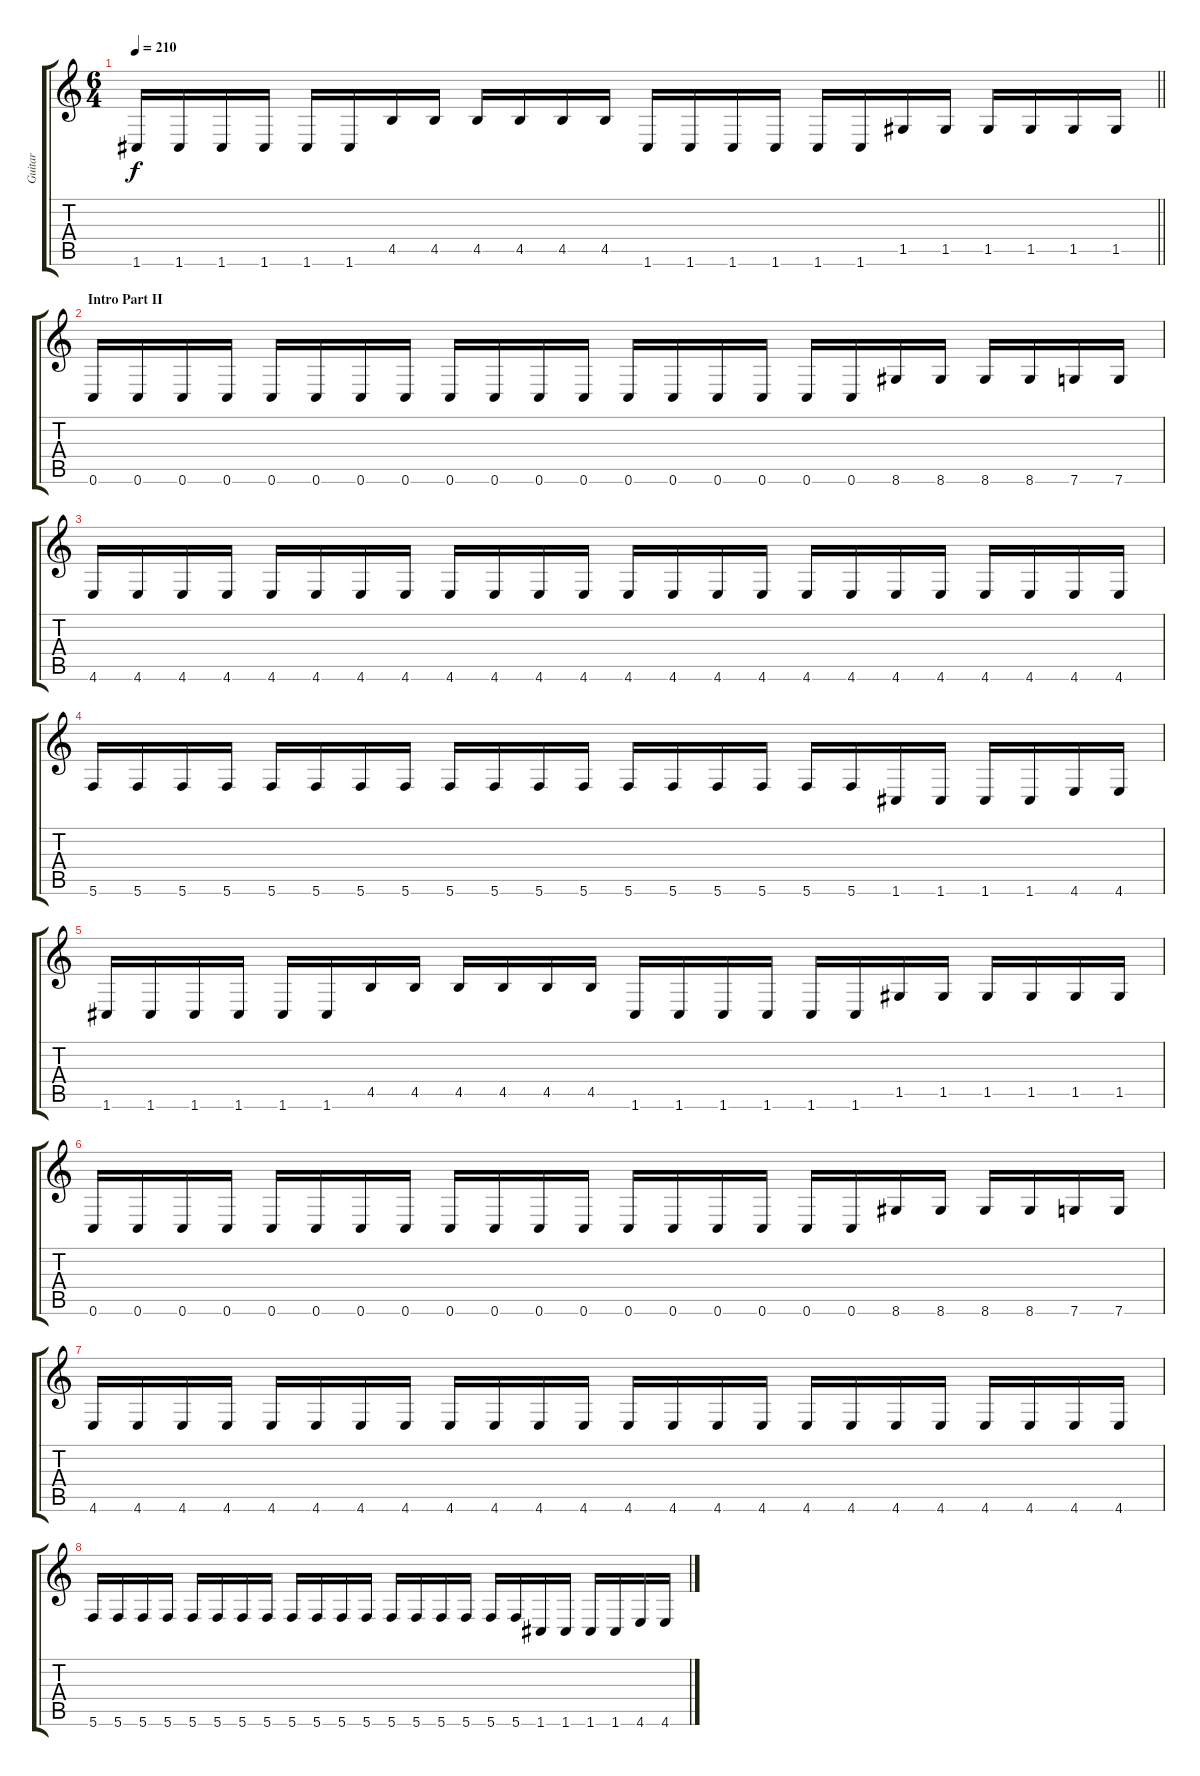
\track ("Guitar" "Guitar") {instrument distortionguitar}
\staff {score tabs}
\tuning (D4 A3 F3 C3 G2 C2) {hide}
\ts (6 4)
\tempo 210
\clef g2
\barLineRight lightlight
\ks c
1.6.16{dy f} 1.6.16 1.6.16 1.6.16 1.6.16 1.6.16 4.5.16 4.5.16 4.5.16 4.5.16 4.5.16 4.5.16 1.6.16 1.6.16 1.6.16 1.6.16 1.6.16 1.6.16 1.5.16 1.5.16 1.5.16 1.5.16 1.5.16 1.5.16 |
\section ("" "Intro Part II")
0.6.16 0.6.16 0.6.16 0.6.16 0.6.16 0.6.16 0.6.16 0.6.16 0.6.16 0.6.16 0.6.16 0.6.16 0.6.16 0.6.16 0.6.16 0.6.16 0.6.16 0.6.16 8.6.16 8.6.16 8.6.16 8.6.16 7.6.16 7.6.16 |
4.6.16 4.6.16 4.6.16 4.6.16 4.6.16 4.6.16 4.6.16 4.6.16 4.6.16 4.6.16 4.6.16 4.6.16 4.6.16 4.6.16 4.6.16 4.6.16 4.6.16 4.6.16 4.6.16 4.6.16 4.6.16 4.6.16 4.6.16 4.6.16 |
5.6.16 5.6.16 5.6.16 5.6.16 5.6.16 5.6.16 5.6.16 5.6.16 5.6.16 5.6.16 5.6.16 5.6.16 5.6.16 5.6.16 5.6.16 5.6.16 5.6.16 5.6.16 1.6.16 1.6.16 1.6.16 1.6.16 4.6.16 4.6.16 |
1.6.16 1.6.16 1.6.16 1.6.16 1.6.16 1.6.16 4.5.16 4.5.16 4.5.16 4.5.16 4.5.16 4.5.16 1.6.16 1.6.16 1.6.16 1.6.16 1.6.16 1.6.16 1.5.16 1.5.16 1.5.16 1.5.16 1.5.16 1.5.16 |
0.6.16 0.6.16 0.6.16 0.6.16 0.6.16 0.6.16 0.6.16 0.6.16 0.6.16 0.6.16 0.6.16 0.6.16 0.6.16 0.6.16 0.6.16 0.6.16 0.6.16 0.6.16 8.6.16 8.6.16 8.6.16 8.6.16 7.6.16 7.6.16 |
4.6.16 4.6.16 4.6.16 4.6.16 4.6.16 4.6.16 4.6.16 4.6.16 4.6.16 4.6.16 4.6.16 4.6.16 4.6.16 4.6.16 4.6.16 4.6.16 4.6.16 4.6.16 4.6.16 4.6.16 4.6.16 4.6.16 4.6.16 4.6.16 |
5.6.16 5.6.16 5.6.16 5.6.16 5.6.16 5.6.16 5.6.16 5.6.16 5.6.16 5.6.16 5.6.16 5.6.16 5.6.16 5.6.16 5.6.16 5.6.16 5.6.16 5.6.16 1.6.16 1.6.16 1.6.16 1.6.16 4.6.16 4.6.16
